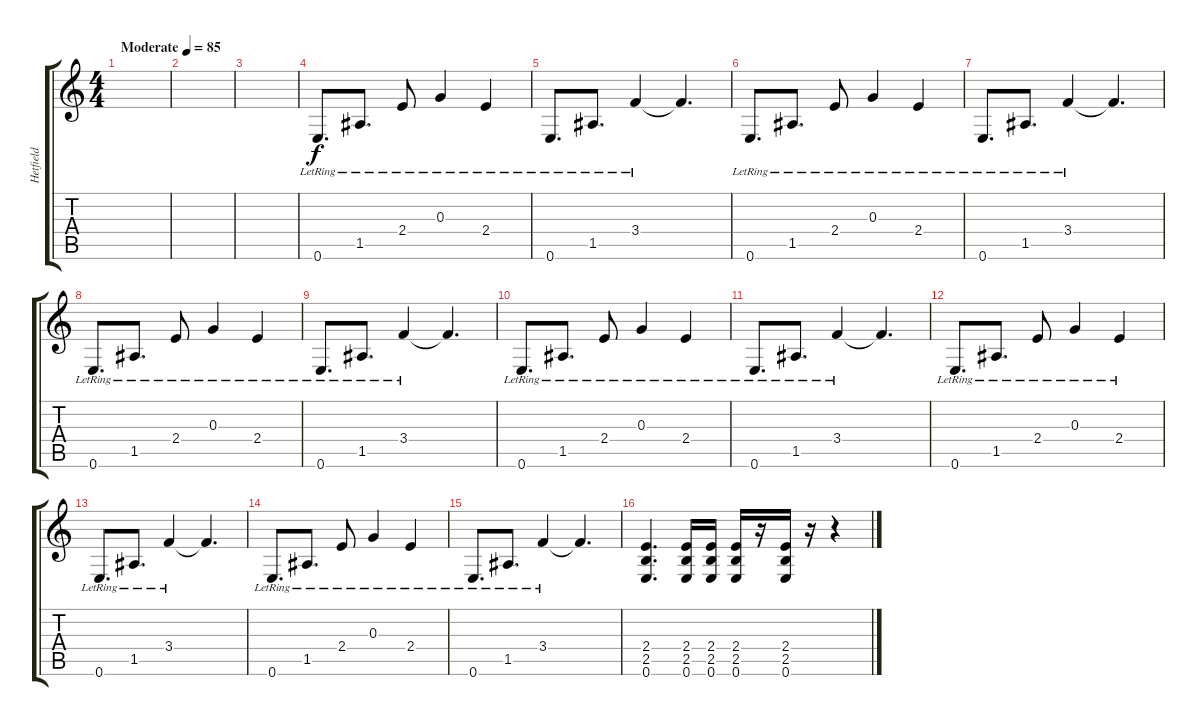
\track ("Hetfield" "Hetfield") {instrument electricguitarclean}
\staff {score tabs}
\tuning (E4 B3 G3 D3 A2 E2) {hide}
\ts (4 4)
\tempo (85 "Moderate")
\clef g2
\ks c
|
|
|
0.6{lr}.8{d} 1.5{lr}.8{d} 2.4{lr}.8 0.3{lr}.4 2.4{lr}.4 |
0.6{lr}.8{d} 1.5{lr}.8{d} 3.4{lr}.4 3.4{t}.4{d} |
0.6{lr}.8{d} 1.5{lr}.8{d} 2.4{lr}.8 0.3{lr}.4 2.4{lr}.4 |
0.6{lr}.8{d} 1.5{lr}.8{d} 3.4{lr}.4 3.4{t}.4{d} |
0.6{lr}.8{d} 1.5{lr}.8{d} 2.4{lr}.8 0.3{lr}.4 2.4{lr}.4 |
0.6{lr}.8{d} 1.5{lr}.8{d} 3.4{lr}.4 3.4{t}.4{d} |
0.6{lr}.8{d} 1.5{lr}.8{d} 2.4{lr}.8 0.3{lr}.4 2.4{lr}.4 |
0.6{lr}.8{d} 1.5{lr}.8{d} 3.4{lr}.4 3.4{t}.4{d} |
0.6{lr}.8{d} 1.5{lr}.8{d} 2.4{lr}.8 0.3{lr}.4 2.4{lr}.4 |
0.6{lr}.8{d} 1.5{lr}.8{d} 3.4{lr}.4 3.4{t}.4{d} |
0.6{lr}.8{d} 1.5{lr}.8{d} 2.4{lr}.8 0.3{lr}.4 2.4{lr}.4 |
0.6{lr}.8{d} 1.5{lr}.8{d} 3.4{lr}.4 3.4{t}.4{d} |
(2.4 2.5 0.6).4{d instrument distortionguitar} (2.4 2.5 0.6).16 (2.4 2.5 0.6).16 (2.4 2.5 0.6).16 r.16 (2.4 2.5 0.6).16 r.16 r.4
